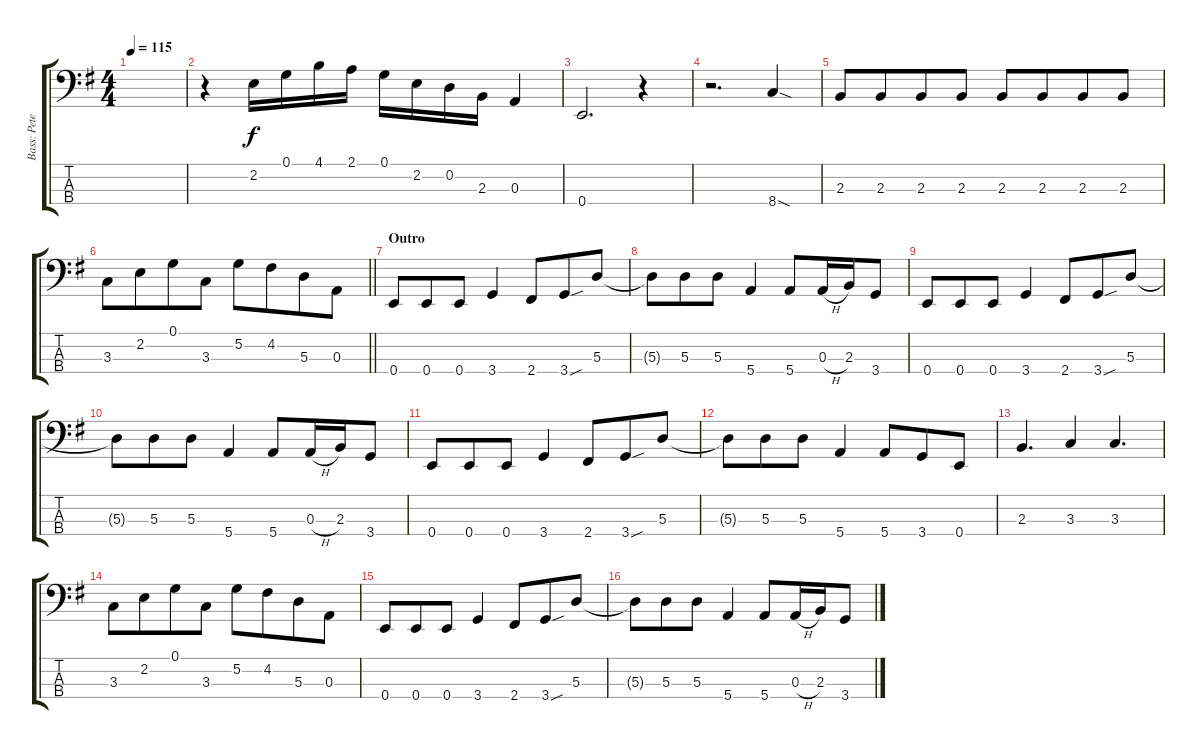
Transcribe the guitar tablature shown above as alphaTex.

\track ("Bass: Peter" "Bass: Pete") {instrument electricbassfinger}
\staff {score tabs}
\tuning (G2 D2 A1 E1) {hide}
\ts (4 4)
\tempo 115
\clef f4
\ks g
|
r.4 2.2.16 0.1.16 4.1.16 2.1.16 0.1.16 2.2.16 0.2.16 2.3.16 0.3.4 |
0.4.2{d} r.4 |
r.2{d} 8.4{sod}.4 |
2.3.8 2.3.8{beam merge} 2.3.8 2.3.8 2.3.8 2.3.8{beam merge} 2.3.8 2.3.8 |
\barLineRight lightlight
3.3.8 2.2.8{beam merge} 0.1.8 3.3.8 5.2.8 4.2.8{beam merge} 5.3.8 0.3.8 |
\section ("" "Outro")
0.4.8 0.4.8{beam merge} 0.4.8 3.4.4 2.4.8{beam merge} 3.4{sou}.8 5.3.8 |
5.3{t}.8 5.3.8{beam merge} 5.3.8 5.4.4 5.4.8{beam merge} 0.3{h}.16 2.3.16 3.4.8 |
0.4.8 0.4.8{beam merge} 0.4.8 3.4.4 2.4.8{beam merge} 3.4{sou}.8 5.3.8 |
5.3{t}.8 5.3.8{beam merge} 5.3.8 5.4.4 5.4.8{beam merge} 0.3{h}.16 2.3.16 3.4.8 |
0.4.8 0.4.8{beam merge} 0.4.8 3.4.4 2.4.8{beam merge} 3.4{sou}.8 5.3.8 |
5.3{t}.8 5.3.8{beam merge} 5.3.8 5.4.4 5.4.8{beam merge} 3.4.8 0.4.8 |
2.3.4{d} 3.3.4 3.3.4{d} |
3.3.8 2.2.8{beam merge} 0.1.8 3.3.8 5.2.8 4.2.8{beam merge} 5.3.8 0.3.8 |
0.4.8 0.4.8{beam merge} 0.4.8 3.4.4 2.4.8{beam merge} 3.4{sou}.8 5.3.8 |
5.3{t}.8 5.3.8{beam merge} 5.3.8 5.4.4 5.4.8{beam merge} 0.3{h}.16 2.3.16 3.4.8
